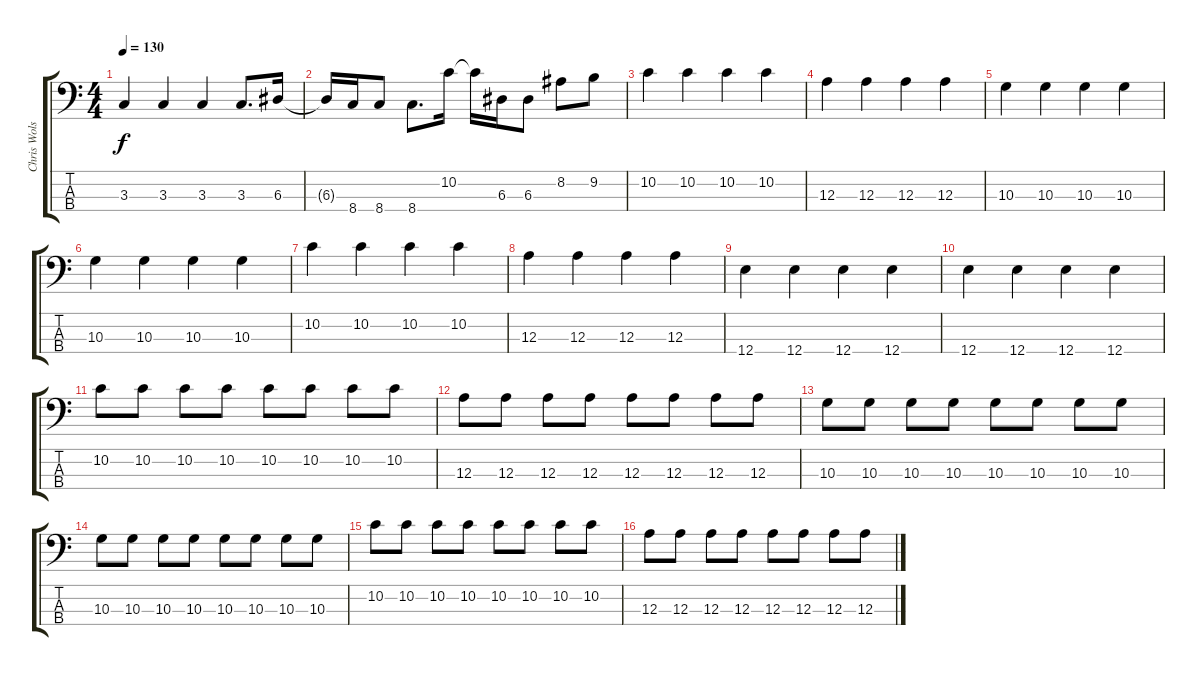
\track ("Chris Wolstenholme" "Chris Wols") {instrument fretlessbass}
\staff {score tabs}
\tuning (G2 D2 A1 E1) {hide}
\ts (4 4)
\tempo 130
\clef f4
\ks c
3.3.4{dy f} 3.3.4 3.3.4 3.3.8{d} 6.3.16 |
6.3{t}.16 8.4.16 8.4.8 8.4.8{d} 10.2.16 10.2{t}.16 6.3.16 6.3.8 8.2.8 9.2.8 |
10.2.4 10.2.4 10.2.4 10.2.4 |
12.3.4 12.3.4 12.3.4 12.3.4 |
10.3.4 10.3.4 10.3.4 10.3.4 |
10.3.4 10.3.4 10.3.4 10.3.4 |
10.2.4 10.2.4 10.2.4 10.2.4 |
12.3.4 12.3.4 12.3.4 12.3.4 |
12.4.4 12.4.4 12.4.4 12.4.4 |
12.4.4 12.4.4 12.4.4 12.4.4 |
10.2.8 10.2.8 10.2.8 10.2.8 10.2.8 10.2.8 10.2.8 10.2.8 |
12.3.8 12.3.8 12.3.8 12.3.8 12.3.8 12.3.8 12.3.8 12.3.8 |
10.3.8 10.3.8 10.3.8 10.3.8 10.3.8 10.3.8 10.3.8 10.3.8 |
10.3.8 10.3.8 10.3.8 10.3.8 10.3.8 10.3.8 10.3.8 10.3.8 |
10.2.8 10.2.8 10.2.8 10.2.8 10.2.8 10.2.8 10.2.8 10.2.8 |
12.3.8 12.3.8 12.3.8 12.3.8 12.3.8 12.3.8 12.3.8 12.3.8
